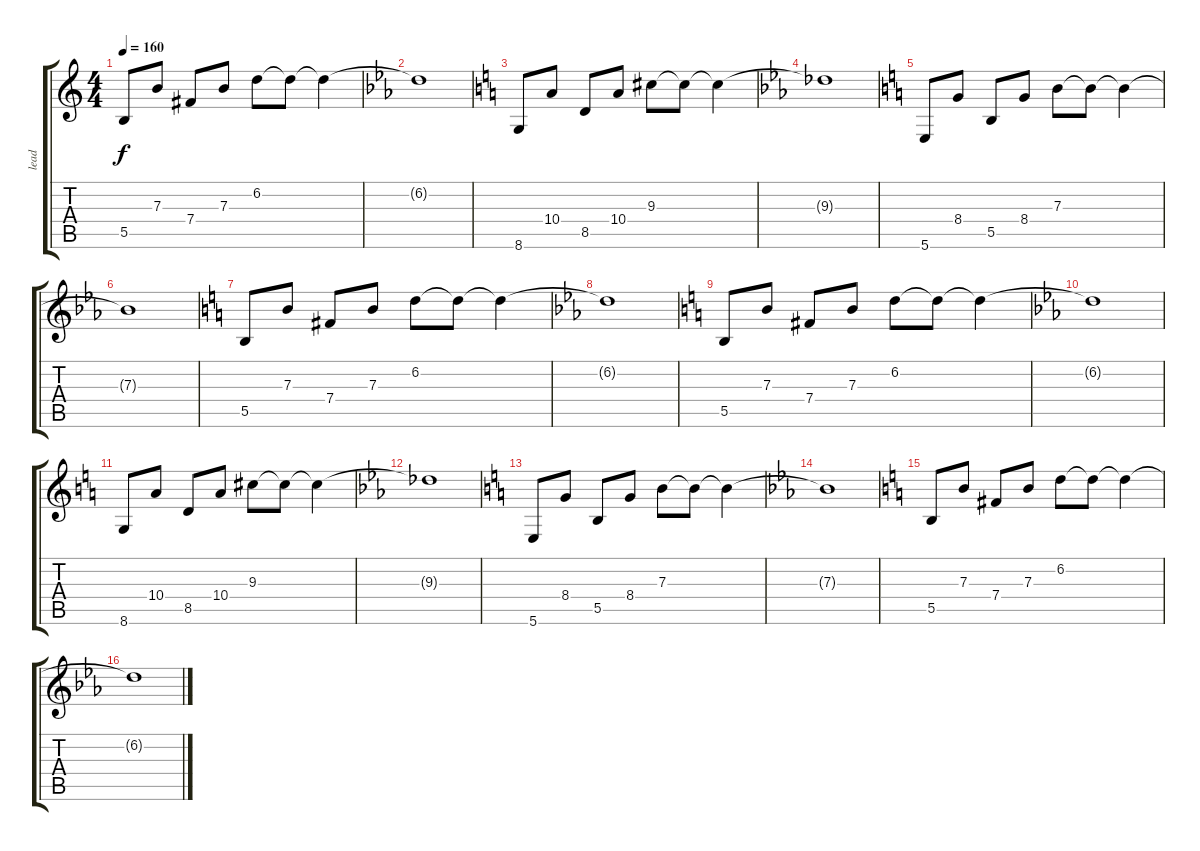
\track ("lead" "lead") {instrument overdrivenguitar}
\staff {score tabs}
\tuning (Db4 Ab3 E3 B2 Gb2 B1) {hide}
\ts (4 4)
\tempo 160
\clef g2
\ks c
5.5.8{dy f} 7.3.8 7.4.8 7.3.8 6.2.8 6.2{t}.8 6.2{t}.4 |
\ks cminor
6.2{t}.1 |
\ks c
8.6.8 10.4.8 8.5.8 10.4.8 9.3.8 9.3{t}.8 9.3{t}.4 |
\ks cminor
9.3{t}.1 |
\ks c
5.6.8 8.4.8 5.5.8 8.4.8 7.3.8 7.3{t}.8 7.3{t}.4 |
\ks cminor
7.3{t}.1 |
\ks c
5.5.8 7.3.8 7.4.8 7.3.8 6.2.8 6.2{t}.8 6.2{t}.4 |
\ks cminor
6.2{t}.1 |
\ks c
5.5.8 7.3.8 7.4.8 7.3.8 6.2.8 6.2{t}.8 6.2{t}.4 |
\ks cminor
6.2{t}.1 |
\ks c
8.6.8 10.4.8 8.5.8 10.4.8 9.3.8 9.3{t}.8 9.3{t}.4 |
\ks cminor
9.3{t}.1 |
\ks c
5.6.8 8.4.8 5.5.8 8.4.8 7.3.8 7.3{t}.8 7.3{t}.4 |
\ks cminor
7.3{t}.1 |
\ks c
5.5.8 7.3.8 7.4.8 7.3.8 6.2.8 6.2{t}.8 6.2{t}.4 |
\ks cminor
6.2{t}.1
